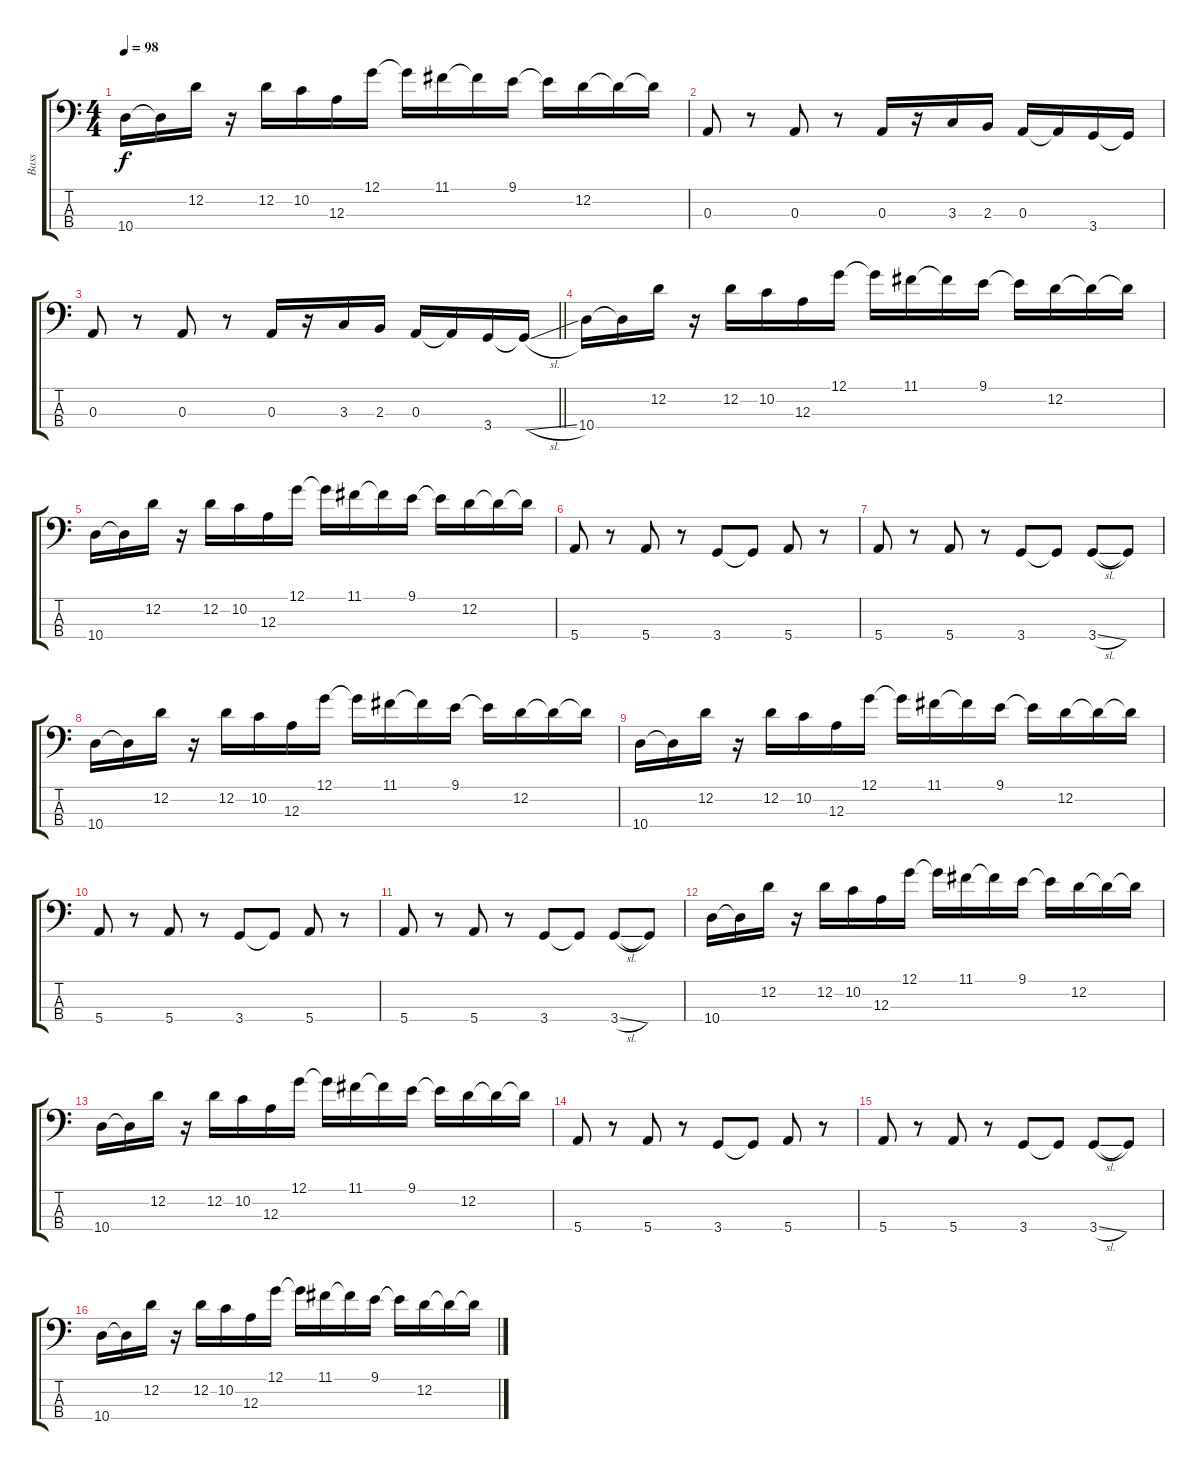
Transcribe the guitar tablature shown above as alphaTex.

\track ("Bass" "Bass") {instrument electricbassfinger}
\staff {score tabs}
\tuning (G2 D2 A1 E1) {hide}
\ts (4 4)
\tempo 98
\clef f4
\ks c
10.4.16{dy f} 10.4{t}.16 12.2.16 r.16 12.2.16 10.2.16 12.3.16 12.1.16 12.1{t}.16 11.1.16 11.1{t}.16 9.1.16 9.1{t}.16 12.2.16 12.2{t}.16 12.2{t}.16 |
0.3.8 r.8 0.3.8 r.8 0.3.16 r.16 3.3.16 2.3.16 0.3.16 0.3{t}.16 3.4.16 3.4{t}.16 |
\barLineRight lightlight
0.3.8 r.8 0.3.8 r.8 0.3.16 r.16 3.3.16 2.3.16 0.3.16 0.3{t}.16 3.4.16 3.4{sl t}.16 |
10.4.16 10.4{t}.16 12.2.16 r.16 12.2.16 10.2.16 12.3.16 12.1.16 12.1{t}.16 11.1.16 11.1{t}.16 9.1.16 9.1{t}.16 12.2.16 12.2{t}.16 12.2{t}.16 |
10.4.16 10.4{t}.16 12.2.16 r.16 12.2.16 10.2.16 12.3.16 12.1.16 12.1{t}.16 11.1.16 11.1{t}.16 9.1.16 9.1{t}.16 12.2.16 12.2{t}.16 12.2{t}.16 |
5.4.8 r.8 5.4.8 r.8 3.4.8 3.4{t}.8 5.4.8 r.8 |
5.4.8 r.8 5.4.8 r.8 3.4.8 3.4{t}.8 3.4{sl}.8 3.4{t}.8 |
10.4.16 10.4{t}.16 12.2.16 r.16 12.2.16 10.2.16 12.3.16 12.1.16 12.1{t}.16 11.1.16 11.1{t}.16 9.1.16 9.1{t}.16 12.2.16 12.2{t}.16 12.2{t}.16 |
10.4.16 10.4{t}.16 12.2.16 r.16 12.2.16 10.2.16 12.3.16 12.1.16 12.1{t}.16 11.1.16 11.1{t}.16 9.1.16 9.1{t}.16 12.2.16 12.2{t}.16 12.2{t}.16 |
5.4.8 r.8 5.4.8 r.8 3.4.8 3.4{t}.8 5.4.8 r.8 |
5.4.8 r.8 5.4.8 r.8 3.4.8 3.4{t}.8 3.4{sl}.8 3.4{t}.8 |
10.4.16 10.4{t}.16 12.2.16 r.16 12.2.16 10.2.16 12.3.16 12.1.16 12.1{t}.16 11.1.16 11.1{t}.16 9.1.16 9.1{t}.16 12.2.16 12.2{t}.16 12.2{t}.16 |
10.4.16 10.4{t}.16 12.2.16 r.16 12.2.16 10.2.16 12.3.16 12.1.16 12.1{t}.16 11.1.16 11.1{t}.16 9.1.16 9.1{t}.16 12.2.16 12.2{t}.16 12.2{t}.16 |
5.4.8 r.8 5.4.8 r.8 3.4.8 3.4{t}.8 5.4.8 r.8 |
5.4.8 r.8 5.4.8 r.8 3.4.8 3.4{t}.8 3.4{sl}.8 3.4{t}.8 |
10.4.16 10.4{t}.16 12.2.16 r.16 12.2.16 10.2.16 12.3.16 12.1.16 12.1{t}.16 11.1.16 11.1{t}.16 9.1.16 9.1{t}.16 12.2.16 12.2{t}.16 12.2{t}.16
